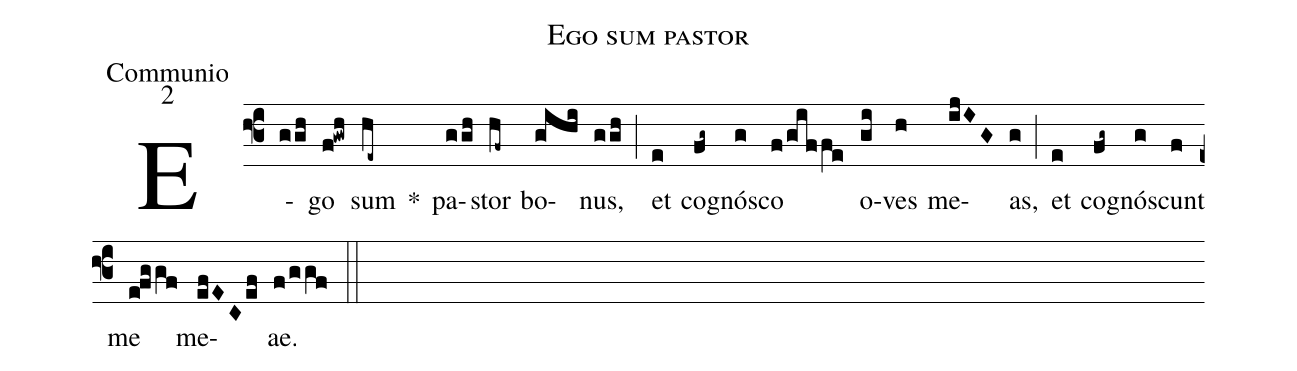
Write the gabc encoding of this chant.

name:Ego sum pastor;
office-part:Communio;
mode:2;
%%
(f3) E(ggh)go(f!gwh) sum(he~) *() pa(ggh)stor(hf~) bo(gihi)nus,(ggh) (;) et(e) co(fg~)gnó(g)sco(f/giffe) o(gi)ves(h) me(ijIG)as,(g) (;) et(e) co(fg~)gnó(g)scunt(f) me(e!fggf) me(efECef)ae.(f/ggf) (::)
